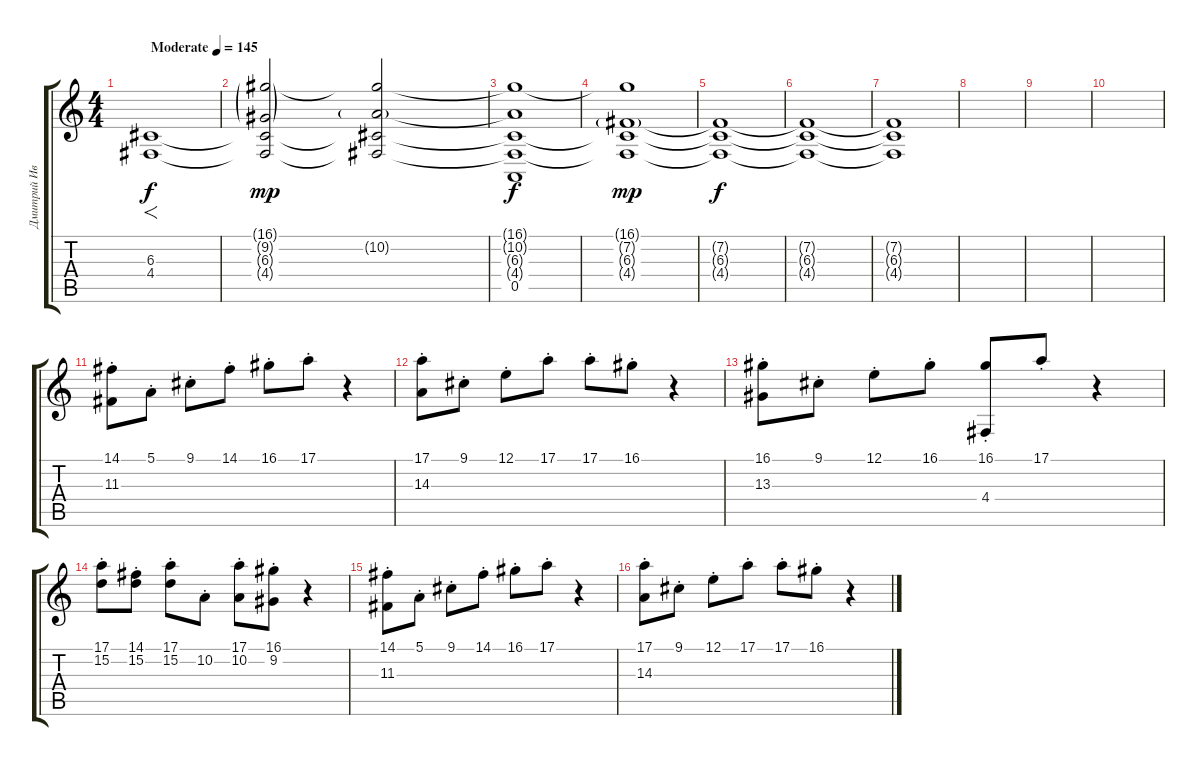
\track ("Дмитрий Иванов" "Дмитрий Ив") {instrument synthstrings1}
\staff {score tabs}
\tuning (E4 B3 G3 D3 A2 E2) {hide}
\ts (4 4)
\tempo (145 "Moderate")
\clef g2
\ks c
(6.3 4.4).1{f dy f instrument synthstrings1} |
(16.1{g} 9.2{g} 6.3{t} 4.4{t}).2{dy mp} (16.1{t} 10.2{g} 6.3{t} 4.4{t}).2 |
(16.1{t} 10.2{t} 6.3{t} 4.4{t} 0.5).1{dy f} |
(16.1{t} 7.2{g} 6.3{t} 4.4{t}).1{dy mp} |
(7.2{t} 6.3{t} 4.4{t}).1{dy f volume 0} |
(7.2{t} 6.3{t} 4.4{t}).1 |
(7.2{t} 6.3{t} 4.4{t}).1 |
|
|
|
(14.1{st} 11.3{st}).8{volume 13 instrument stringensemble1} 5.1{st}.8 9.1{st}.8 14.1{st}.8 16.1{st}.8 17.1{st}.8 r.4 |
(17.1{st} 14.3{st}).8 9.1{st}.8 12.1{st}.8 17.1{st}.8 17.1{st}.8 16.1{st}.8 r.4 |
(16.1{st} 13.3{st}).8 9.1{st}.8 12.1{st}.8 16.1{st}.8 (16.1{st} 4.4{st}).8 17.1{st}.8 r.4 |
(17.1{st} 15.2{st}).8 (14.1{st} 15.2{st}).8 (17.1{st} 15.2{st}).8 10.2{st}.8 (17.1{st} 10.2{st}).8 (16.1{st} 9.2{st}).8 r.4 |
(14.1{st} 11.3{st}).8 5.1{st}.8 9.1{st}.8 14.1{st}.8 16.1{st}.8 17.1{st}.8 r.4 |
(17.1{st} 14.3{st}).8 9.1{st}.8 12.1{st}.8 17.1{st}.8 17.1{st}.8 16.1{st}.8 r.4
